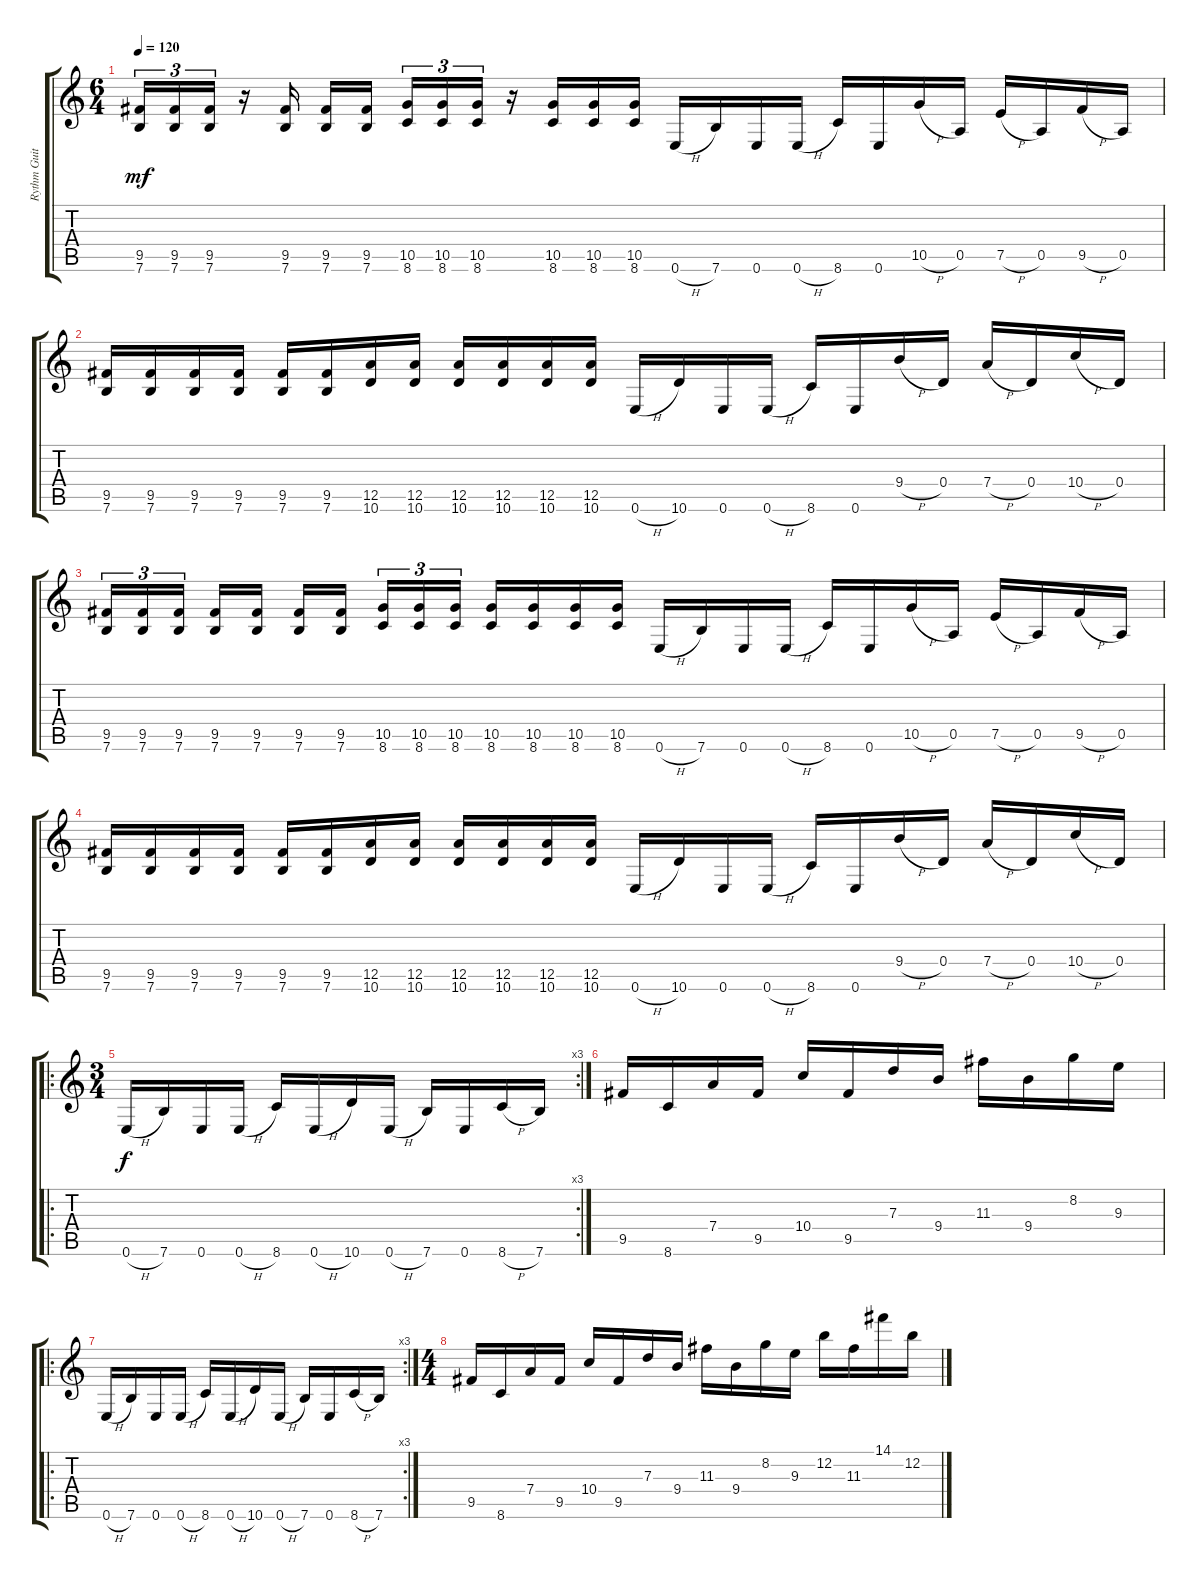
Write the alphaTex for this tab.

\track ("Rythm Guitar" "Rythm Guit") {instrument acousticguitarsteel}
\staff {score tabs}
\tuning (E4 B3 G3 D3 A2 E2) {hide}
\ts (6 4)
\tempo 120
\clef g2
\ks c
(9.5 7.6).16{tu (3 2) dy mf} (9.5 7.6).16{tu (3 2)} (9.5 7.6).16{tu (3 2)} r.16 (9.5 7.6).16 (9.5 7.6).16 (9.5 7.6).16 (10.5 8.6).16{tu (3 2)} (10.5 8.6).16{tu (3 2)} (10.5 8.6).16{tu (3 2)} r.16 (10.5 8.6).16 (10.5 8.6).16 (10.5 8.6).16 0.6{h}.16 7.6.16 0.6.16 0.6{h}.16 8.6.16 0.6.16 10.5{h}.16 0.5.16 7.5{h}.16 0.5.16 9.5{h}.16 0.5.16 |
(9.5 7.6).16 (9.5 7.6).16 (9.5 7.6).16 (9.5 7.6).16 (9.5 7.6).16 (9.5 7.6).16 (12.5 10.6).16 (12.5 10.6).16 (12.5 10.6).16 (12.5 10.6).16 (12.5 10.6).16 (12.5 10.6).16 0.6{h}.16 10.6.16 0.6.16 0.6{h}.16 8.6.16 0.6.16 9.4{h}.16 0.4.16 7.4{h}.16 0.4.16 10.4{h}.16 0.4.16 |
(9.5 7.6).16{tu (3 2)} (9.5 7.6).16{tu (3 2)} (9.5 7.6).16{tu (3 2)} (9.5 7.6).16 (9.5 7.6).16 (9.5 7.6).16 (9.5 7.6).16 (10.5 8.6).16{tu (3 2)} (10.5 8.6).16{tu (3 2)} (10.5 8.6).16{tu (3 2)} (10.5 8.6).16 (10.5 8.6).16 (10.5 8.6).16 (10.5 8.6).16 0.6{h}.16 7.6.16 0.6.16 0.6{h}.16 8.6.16 0.6.16 10.5{h}.16 0.5.16 7.5{h}.16 0.5.16 9.5{h}.16 0.5.16 |
(9.5 7.6).16 (9.5 7.6).16 (9.5 7.6).16 (9.5 7.6).16 (9.5 7.6).16 (9.5 7.6).16 (12.5 10.6).16 (12.5 10.6).16 (12.5 10.6).16 (12.5 10.6).16 (12.5 10.6).16 (12.5 10.6).16 0.6{h}.16 10.6.16 0.6.16 0.6{h}.16 8.6.16 0.6.16 9.4{h}.16 0.4.16 7.4{h}.16 0.4.16 10.4{h}.16 0.4.16 |
\ro
\rc 3
\ts (3 4)
0.6{h}.16{dy f} 7.6.16 0.6.16 0.6{h}.16 8.6.16 0.6{h}.16 10.6.16 0.6{h}.16 7.6.16 0.6.16 8.6{h}.16 7.6.16 |
9.5.16 8.6.16 7.4.16 9.5.16 10.4.16 9.5.16 7.3.16 9.4.16 11.3.16 9.4.16 8.2.16 9.3.16 |
\ro
\rc 3
0.6{h}.16 7.6.16 0.6.16 0.6{h}.16 8.6.16 0.6{h}.16 10.6.16 0.6{h}.16 7.6.16 0.6.16 8.6{h}.16 7.6.16 |
\ts (4 4)
9.5.16 8.6.16 7.4.16 9.5.16 10.4.16 9.5.16 7.3.16 9.4.16 11.3.16 9.4.16 8.2.16 9.3.16 12.2.16 11.3.16 14.1.16 12.2.16
